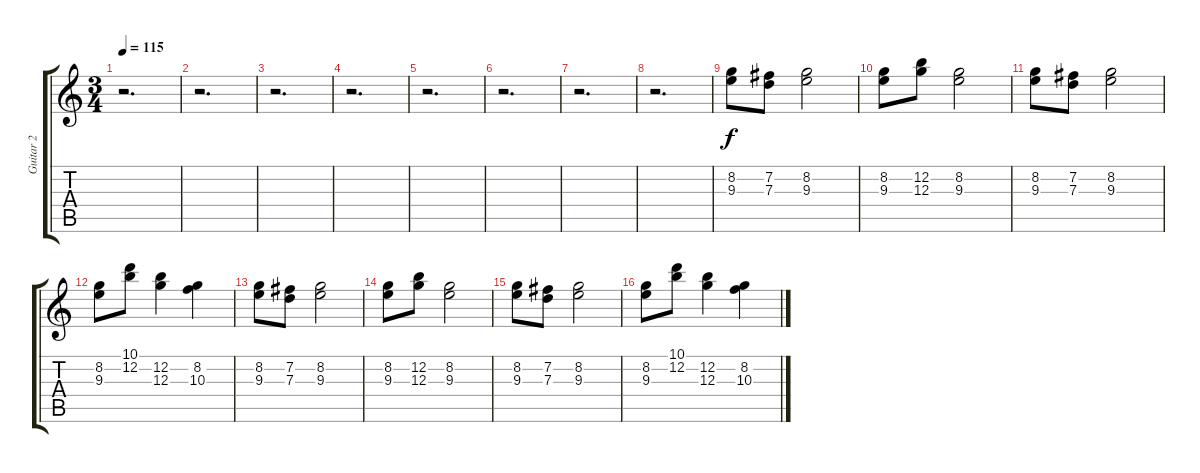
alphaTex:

\track ("Guitar 2" "Guitar 2") {instrument overdrivenguitar}
\staff {score tabs}
\tuning (E4 B3 G3 D3 A2 E2) {hide}
\ts (3 4)
\tempo 115
\clef g2
\ks c
r.2{d dy f instrument overdrivenguitar} |
r.2{d} |
r.2{d} |
r.2{d} |
r.2{d} |
r.2{d} |
r.2{d} |
r.2{d} |
(8.2 9.3).8 (7.2 7.3).8 (8.2 9.3).2 |
(8.2 9.3).8 (12.2 12.3).8 (8.2 9.3).2 |
(8.2 9.3).8 (7.2 7.3).8 (8.2 9.3).2 |
(8.2 9.3).8 (10.1 12.2).8 (12.2 12.3).4 (8.2 10.3).4 |
(8.2 9.3).8 (7.2 7.3).8 (8.2 9.3).2 |
(8.2 9.3).8 (12.2 12.3).8 (8.2 9.3).2 |
(8.2 9.3).8 (7.2 7.3).8 (8.2 9.3).2 |
(8.2 9.3).8 (10.1 12.2).8 (12.2 12.3).4 (8.2 10.3).4
